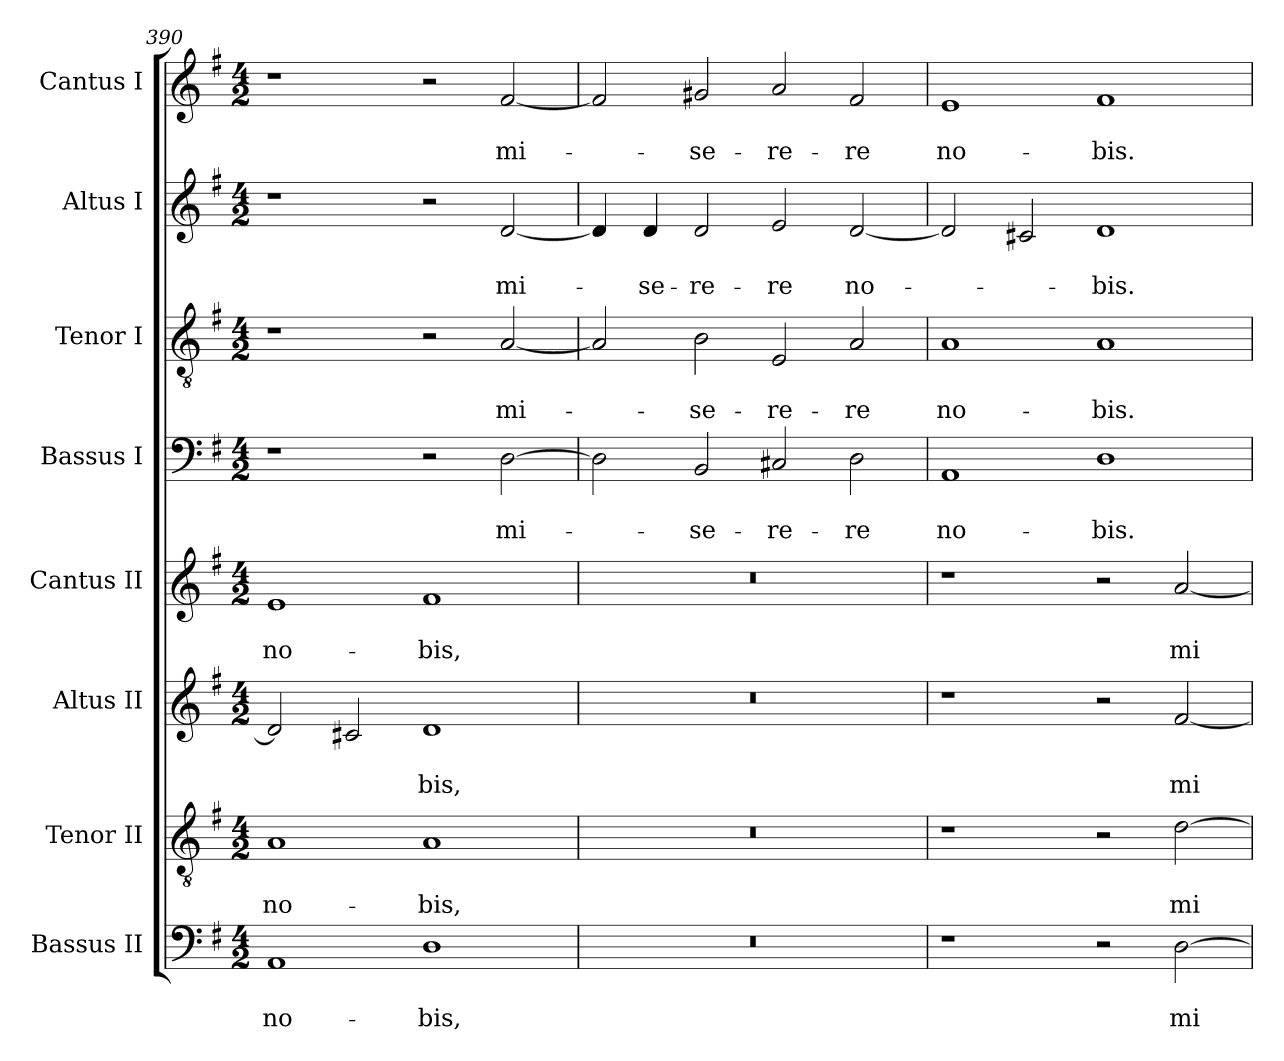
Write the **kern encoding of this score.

**kern	**text	**text	**kern	**text	**text	**kern	**text	**text	**kern	**text	**text	**kern	**text	**text	**kern	**text	**text	**kern	**text	**text	**kern	**text	**text
*part8	*part8	*part8	*part7	*part7	*part7	*part6	*part6	*part6	*part5	*part5	*part5	*part4	*part4	*part4	*part3	*part3	*part3	*part2	*part2	*part2	*part1	*part1	*part1
*staff8	*staff8	*staff8	*staff7	*staff7	*staff7	*staff6	*staff6	*staff6	*staff5	*staff5	*staff5	*staff4	*staff4	*staff4	*staff3	*staff3	*staff3	*staff2	*staff2	*staff2	*staff1	*staff1	*staff1
*I"Bassus II	*	*	*I"Tenor II	*	*	*I"Altus II	*	*	*I"Cantus II	*	*	*I"Bassus I	*	*	*I"Tenor I	*	*	*I"Altus I	*	*	*I"Cantus I	*	*
*I'B II	*	*	*I'T II	*	*	*I'A II	*	*	*I'C II	*	*	*I'B I	*	*	*I'T I	*	*	*I'A I	*	*	*I'C I	*	*
*clefF4	*	*	*clefGv2	*	*	*clefG2	*	*	*clefG2	*	*	*clefF4	*	*	*clefGv2	*	*	*clefG2	*	*	*clefG2	*	*
*k[f#]	*	*	*k[f#]	*	*	*k[f#]	*	*	*k[f#]	*	*	*k[f#]	*	*	*k[f#]	*	*	*k[f#]	*	*	*k[f#]	*	*
*G:	*	*	*G:	*	*	*G:	*	*	*G:	*	*	*G:	*	*	*G:	*	*	*G:	*	*	*G:	*	*
*M4/2	*	*	*M4/2	*	*	*M4/2	*	*	*M4/2	*	*	*M4/2	*	*	*M4/2	*	*	*M4/2	*	*	*M4/2	*	*
=390	=390	=390	=390	=390	=390	=390	=390	=390	=390	=390	=390	=390	=390	=390	=390	=390	=390	=390	=390	=390	=390	=390	=390
!	!	!LO:LY:b	!	!	!	!	!	!	!	!	!	!	!	!	!	!	!	!	!	!	!	!	!
!	!	!	!	!	!LO:LY:b	!	!	!	!	!	!	!	!	!	!	!	!	!	!	!	!	!	!
!	!	!	!	!	!	!	!	!	!	!	!LO:LY:b	!	!	!	!	!	!	!	!	!	!	!	!
1AA	.	no-	1A	.	no-	2d/]	.	.	1e	.	no-	1r	.	.	1r	.	.	1r	.	.	1r	.	.
.	.	.	.	.	.	2c#X/	.	.	.	.	.	.	.	.	.	.	.	.	.	.	.	.	.
!	!	!LO:LY:b	!	!	!	!	!	!	!	!	!	!	!	!	!	!	!	!	!	!	!	!	!
!	!	!	!	!	!LO:LY:b	!	!	!	!	!	!	!	!	!	!	!	!	!	!	!	!	!	!
!	!	!	!	!	!	!	!	!LO:LY:b	!	!	!	!	!	!	!	!	!	!	!	!	!	!	!
!	!	!	!	!	!	!	!	!	!	!	!LO:LY:b	!	!	!	!	!	!	!	!	!	!	!	!
1D	.	-bis,	1A	.	-bis,	1d	.	-bis,	1f#	.	-bis,	2r	.	.	2r	.	.	2r	.	.	2r	.	.
!	!	!	!	!	!	!	!	!	!	!	!	!	!	!LO:LY:b	!	!	!	!	!	!	!	!	!
!	!	!	!	!	!	!	!	!	!	!	!	!	!	!	!	!	!LO:LY:b	!	!	!	!	!	!
!	!	!	!	!	!	!	!	!	!	!	!	!	!	!	!	!	!	!	!	!LO:LY:b	!	!	!
!	!	!	!	!	!	!	!	!	!	!	!	!	!	!	!	!	!	!	!	!	!	!	!LO:LY:b
.	.	.	.	.	.	.	.	.	.	.	.	[2D\	.	mi-	[2A/	.	mi-	[2d/	.	mi-	[2f#/	.	mi-
=391	=391	=391	=391	=391	=391	=391	=391	=391	=391	=391	=391	=391	=391	=391	=391	=391	=391	=391	=391	=391	=391	=391	=391
0r	.	.	0r	.	.	0r	.	.	0r	.	.	2D\]	.	.	2A/]	.	.	4d/]	.	.	2f#/]	.	.
!	!	!	!	!	!	!	!	!	!	!	!	!	!	!	!	!	!	!	!	!LO:LY:b	!	!	!
.	.	.	.	.	.	.	.	.	.	.	.	.	.	.	.	.	.	4d/	.	-se-	.	.	.
!	!	!	!	!	!	!	!	!	!	!	!	!	!	!LO:LY:b	!	!	!	!	!	!	!	!	!
!	!	!	!	!	!	!	!	!	!	!	!	!	!	!	!	!	!LO:LY:b	!	!	!	!	!	!
!	!	!	!	!	!	!	!	!	!	!	!	!	!	!	!	!	!	!	!	!LO:LY:b	!	!	!
!	!	!	!	!	!	!	!	!	!	!	!	!	!	!	!	!	!	!	!	!	!	!	!LO:LY:b
.	.	.	.	.	.	.	.	.	.	.	.	2BB/	.	-se-	2B\	.	-se-	2d/	.	-re-	2g#X/	.	-se-
!	!	!	!	!	!	!	!	!	!	!	!	!	!	!LO:LY:b	!	!	!	!	!	!	!	!	!
!	!	!	!	!	!	!	!	!	!	!	!	!	!	!	!	!	!LO:LY:b	!	!	!	!	!	!
!	!	!	!	!	!	!	!	!	!	!	!	!	!	!	!	!	!	!	!	!LO:LY:b	!	!	!
!	!	!	!	!	!	!	!	!	!	!	!	!	!	!	!	!	!	!	!	!	!	!	!LO:LY:b
.	.	.	.	.	.	.	.	.	.	.	.	2C#X/	.	-re-	2E/	.	-re-	2e/	.	-re	2a/	.	-re-
!	!	!	!	!	!	!	!	!	!	!	!	!	!	!LO:LY:b	!	!	!	!	!	!	!	!	!
!	!	!	!	!	!	!	!	!	!	!	!	!	!	!	!	!	!LO:LY:b	!	!	!	!	!	!
!	!	!	!	!	!	!	!	!	!	!	!	!	!	!	!	!	!	!	!	!LO:LY:b	!	!	!
!	!	!	!	!	!	!	!	!	!	!	!	!	!	!	!	!	!	!	!	!	!	!	!LO:LY:b
.	.	.	.	.	.	.	.	.	.	.	.	2D\	.	-re	2A/	.	-re	[2d/	.	no-	2f#/	.	-re
=392	=392	=392	=392	=392	=392	=392	=392	=392	=392	=392	=392	=392	=392	=392	=392	=392	=392	=392	=392	=392	=392	=392	=392
!	!	!	!	!	!	!	!	!	!	!	!	!	!	!LO:LY:b	!	!	!	!	!	!	!	!	!
!	!	!	!	!	!	!	!	!	!	!	!	!	!	!	!	!	!LO:LY:b	!	!	!	!	!	!
!	!	!	!	!	!	!	!	!	!	!	!	!	!	!	!	!	!	!	!	!	!	!	!LO:LY:b
1r	.	.	1r	.	.	1r	.	.	1r	.	.	1AA	.	no-	1A	.	no-	2d/]	.	.	1e	.	no-
.	.	.	.	.	.	.	.	.	.	.	.	.	.	.	.	.	.	2c#X/	.	.	.	.	.
!	!	!	!	!	!	!	!	!	!	!	!	!	!	!LO:LY:b	!	!	!	!	!	!	!	!	!
!	!	!	!	!	!	!	!	!	!	!	!	!	!	!	!	!	!LO:LY:b	!	!	!	!	!	!
!	!	!	!	!	!	!	!	!	!	!	!	!	!	!	!	!	!	!	!	!LO:LY:b	!	!	!
!	!	!	!	!	!	!	!	!	!	!	!	!	!	!	!	!	!	!	!	!	!	!	!LO:LY:b
2r	.	.	2r	.	.	2r	.	.	2r	.	.	1D	.	-bis.	1A	.	-bis.	1d	.	-bis.	1f#	.	-bis.
!	!	!LO:LY:b	!	!	!	!	!	!	!	!	!	!	!	!	!	!	!	!	!	!	!	!	!
!	!	!	!	!	!LO:LY:b	!	!	!	!	!	!	!	!	!	!	!	!	!	!	!	!	!	!
!	!	!	!	!	!	!	!	!LO:LY:b	!	!	!	!	!	!	!	!	!	!	!	!	!	!	!
!	!	!	!	!	!	!	!	!	!	!	!LO:LY:b	!	!	!	!	!	!	!	!	!	!	!	!
[2D\	.	mi-	[2d\	.	mi-	[2f#/	.	mi-	[2a/	.	mi-	.	.	.	.	.	.	.	.	.	.	.	.
=	=	=	=	=	=	=	=	=	=	=	=	=	=	=	=	=	=	=	=	=	=	=	=
*-	*-	*-	*-	*-	*-	*-	*-	*-	*-	*-	*-	*-	*-	*-	*-	*-	*-	*-	*-	*-	*-	*-	*-
